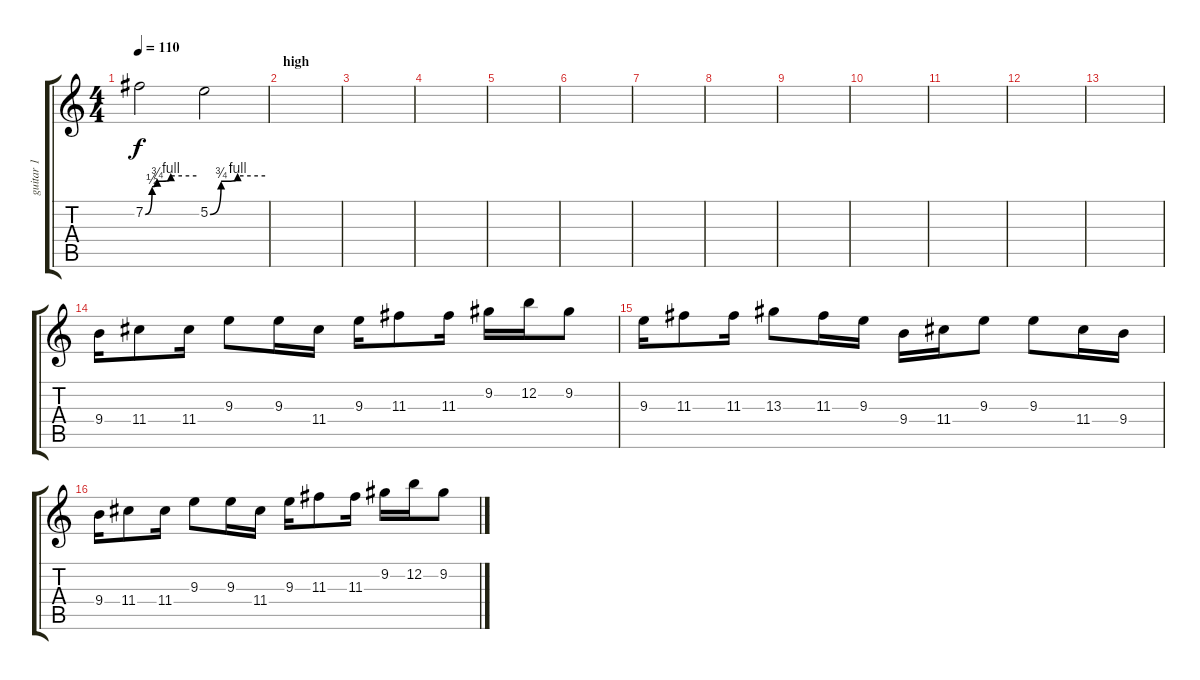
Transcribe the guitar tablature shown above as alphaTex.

\track ("guitar 1" "guitar 1") {instrument overdrivenguitar}
\staff {score tabs}
\tuning (E4 B3 G3 D3 A2 E2) {hide}
\ts (4 4)
\tempo 110
\clef g2
\ks c
7.2{be (custom 0 0 8 2 14 3 30 4 60 4)}.2{dy f} 5.2{be (custom 0 0 12 3 30 4 60 4)}.2 |
\section ("" "high")
|
|
|
|
|
|
|
|
|
|
|
|
9.4.16 11.4.8 11.4.16 9.3.8 9.3.16 11.4.16 9.3.16 11.3.8 11.3.16 9.2.16 12.2.16 9.2.8 |
9.3.16 11.3.8 11.3.16 13.3.8 11.3.16 9.3.16 9.4.16 11.4.16 9.3.8 9.3.8 11.4.16 9.4.16 |
9.4.16 11.4.8 11.4.16 9.3.8 9.3.16 11.4.16 9.3.16 11.3.8 11.3.16 9.2.16 12.2.16 9.2.8
